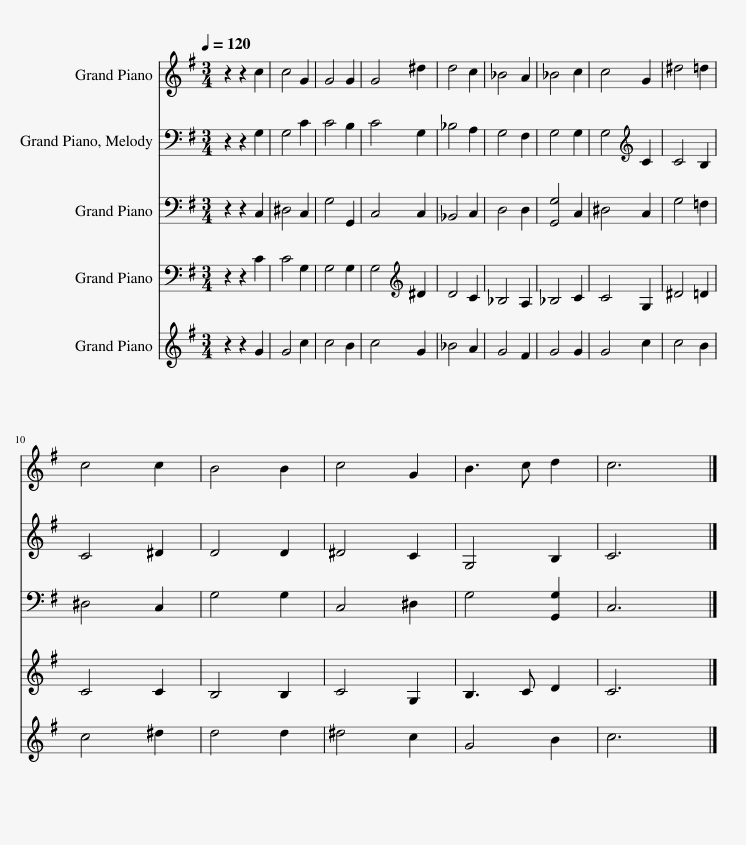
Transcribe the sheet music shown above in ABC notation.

X:1
%%score 1 2 3 4 5
L:1/8
Q:1/4=120
M:3/4
I:linebreak $
K:G
V:1 treble
V:2 bass
V:3 bass
V:4 bass
V:5 treble
V:1
 z2 z2 c2 | c4 G2 | G4 G2 | G4 ^d2 | d4 c2 | %5
 _B4 A2 | _B4 c2 | c4 G2 | ^d4 =d2 |$ c4 c2 | %10
 B4 B2 | c4 G2 | B3 c d2 | c6 |] %14
V:2
 z2 z2 G,2 | G,4 C2 | C4 B,2 | C4 G,2 | _B,4 A,2 | %5
 G,4 F,2 | G,4 G,2 | G,4[K:treble] C2 | C4 B,2 |$ C4 ^D2 | %10
 D4 D2 | ^D4 C2 | G,4 B,2 | C6 |] %14
V:3
 z2 z2 C,2 | ^D,4 C,2 | G,4 G,,2 | C,4 C,2 | _B,,4 C,2 | %5
 D,4 D,2 | [G,,G,]4 C,2 | ^D,4 C,2 | G,4 =F,2 |$ ^D,4 C,2 | %10
 G,4 G,2 | C,4 ^D,2 | G,4 [G,,G,]2 | C,6 |] %14
V:4
 z2 z2 C2 | C4 G,2 | G,4 G,2 | G,4[K:treble] ^D2 | D4 C2 | %5
 _B,4 A,2 | _B,4 C2 | C4 G,2 | ^D4 =D2 |$ C4 C2 | %10
 B,4 B,2 | C4 G,2 | B,3 C D2 | C6 |] %14
V:5
 z2 z2 G2 | G4 c2 | c4 B2 | c4 G2 | _B4 A2 | %5
 G4 F2 | G4 G2 | G4 c2 | c4 B2 |$ c4 ^d2 | %10
 d4 d2 | ^d4 c2 | G4 B2 | c6 |] %14
